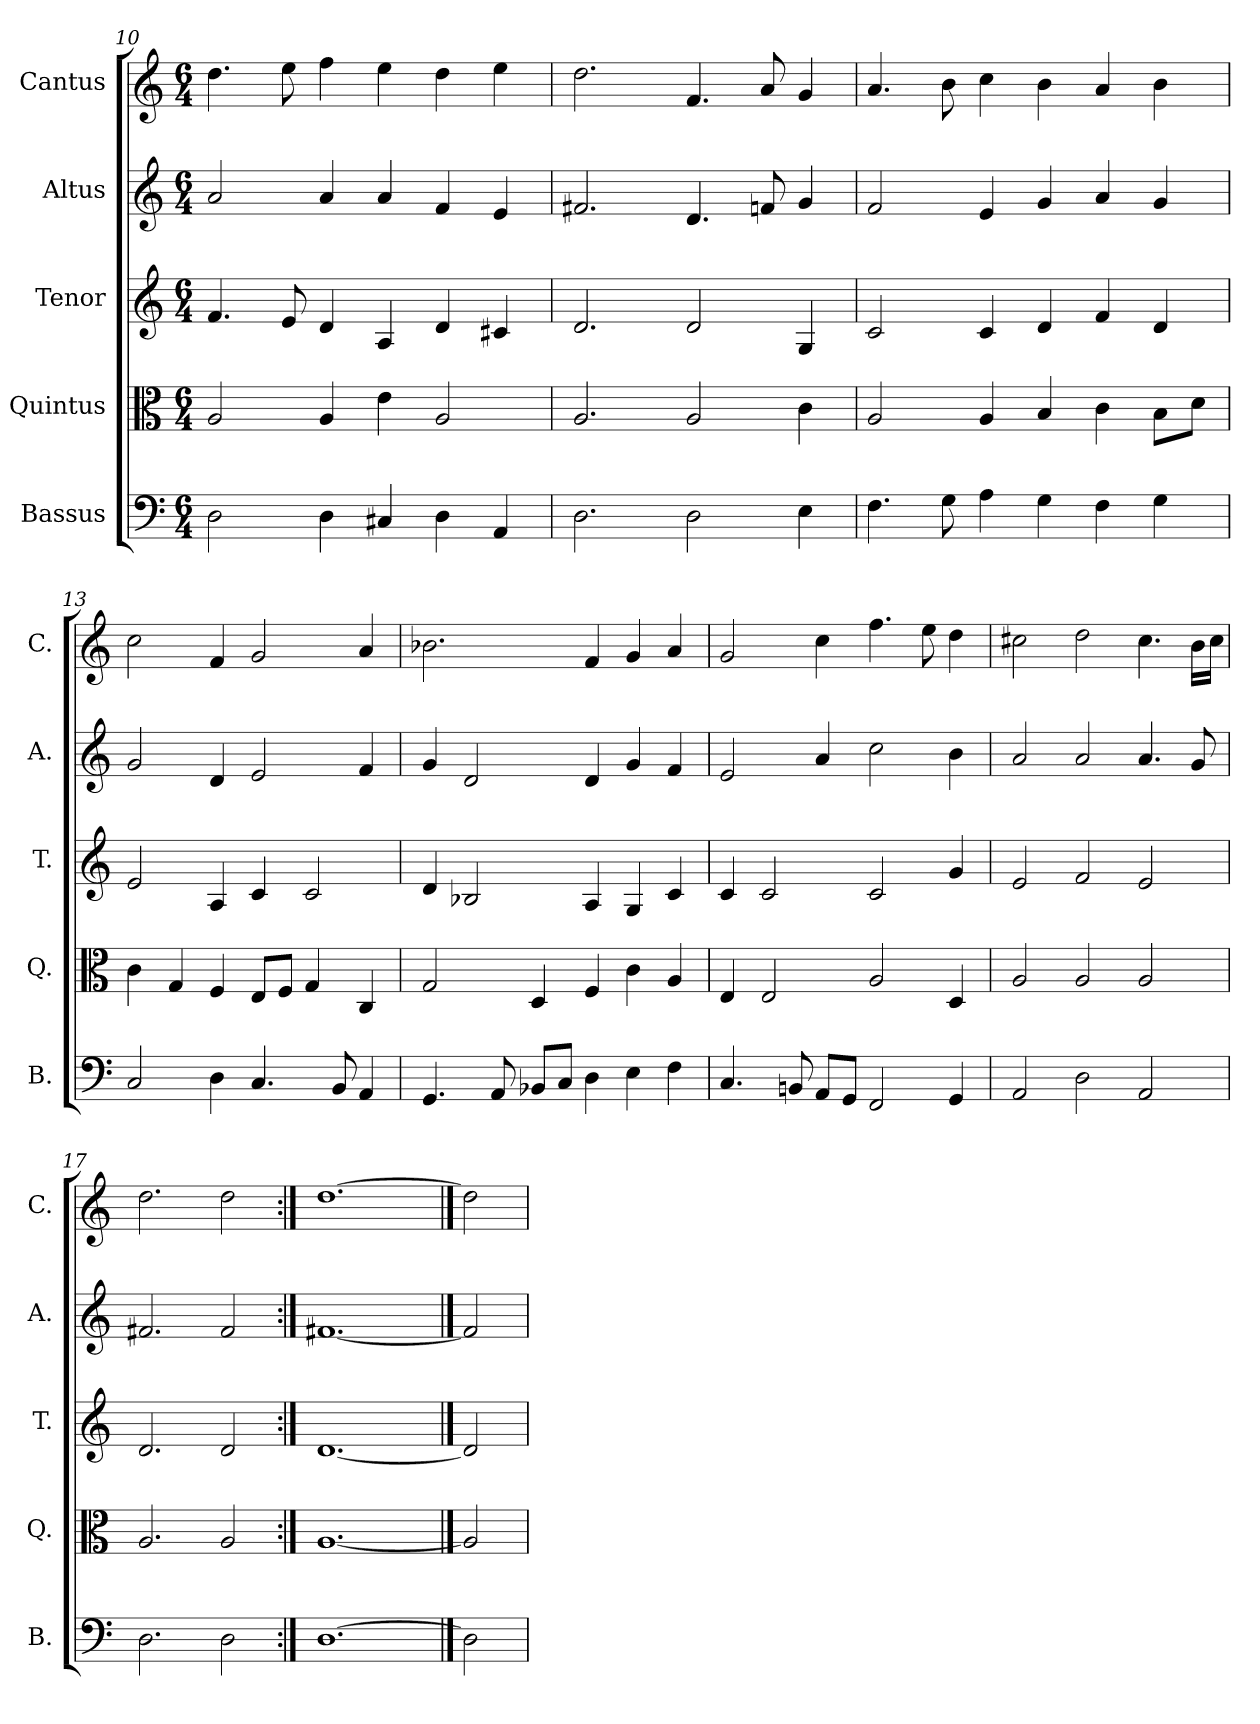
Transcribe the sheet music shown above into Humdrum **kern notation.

**kern	**kern	**kern	**kern	**kern
*part5	*part4	*part3	*part2	*part1
*staff5	*staff4	*staff3	*staff2	*staff1
*I"Bassus	*I"Quintus	*I"Tenor	*I"Altus	*I"Cantus
*I'B.	*I'Q.	*I'T.	*I'A.	*I'C.
*clefF4	*clefC3	*clefG2	*clefG2	*clefG2
*k[]	*k[]	*k[]	*k[]	*k[]
*M6/4	*M6/4	*M6/4	*M6/4	*M6/4
=10	=10	=10	=10	=10
2D\	2A/	4.f/	2a/	4.dd\
.	.	8e/	.	8ee\
4D\	4A/	4d/	4a/	4ff\
4C#X/	4e\	4A/	4a/	4ee\
4D\	2A/	4d/	4f/	4dd\
4AA/	.	4c#X/	4e/	4ee\
=11	=11	=11	=11	=11
2.D\	2.A/	2.d/	2.f#X/	2.dd\
2D\	2A/	2d/	4.d/	4.f/
.	.	.	8fn/	8a/
4E\	4c\	4G/	4g/	4g/
!!LO:LB:g=z
=12	=12	=12	=12	=12
4.F\	2A/	2c/	2f/	4.a/
8G\	.	.	.	8b\
4A\	4A/	4c/	4e/	4cc\
4G\	4B/	4d/	4g/	4b\
4F\	4c\	4f/	4a/	4a/
4G\	8B\L	4d/	4g/	4b\
.	8d\J	.	.	.
=13	=13	=13	=13	=13
2C/	4c\	2e/	2g/	2cc\
.	4G/	.	.	.
4D\	4F/	4A/	4d/	4f/
4.C/	8E/L	4c/	2e/	2g/
.	8F/J	.	.	.
.	4G/	2c/	.	.
8BB/	.	.	.	.
4AA/	4C/	.	4f/	4a/
=14	=14	=14	=14	=14
4.GG/	2G/	4d/	4g/	2.b-X\
.	.	2B-X/	2d/	.
8AA/	.	.	.	.
8BB-X/L	4D/	.	.	.
8C/J	.	.	.	.
4D\	4F/	4A/	4d/	4f/
4E\	4c\	4G/	4g/	4g/
4F\	4A/	4c/	4f/	4a/
!!LO:PB:g=z
=15	=15	=15	=15	=15
4.C/	4E/	4c/	2e/	2g/
.	2E/	2c/	.	.
8BBn/	.	.	.	.
8AA/L	.	.	4a/	4cc\
8GG/J	.	.	.	.
2FF/	2A/	2c/	2cc\	4.ff\
.	.	.	.	8ee\
4GG/	4D/	4g/	4b\	4dd\
=16	=16	=16	=16	=16
2AA/	2A/	2e/	2a/	2cc#X\
2D\	2A/	2f/	2a/	2dd\
2AA/	2A/	2e/	4.a/	4.cc#\
.	.	.	8g/	16b\LL
.	.	.	.	16cc#\JJ
=17	=17	=17	=17	=17
2.D\	2.A/	2.d/	2.f#X/	2.dd\
2D\	2A/	2d/	2f#/	2dd\
=18:|!	=18:|!	=18:|!	=18:|!	=18:|!
[1.D	[1.A	[1.d	[1.f#X	[1.dd
==19	==19	==19	==19	==19
2D]	2A]	2d]	2f#]	2dd]
=	=	=	=	=
*-	*-	*-	*-	*-
